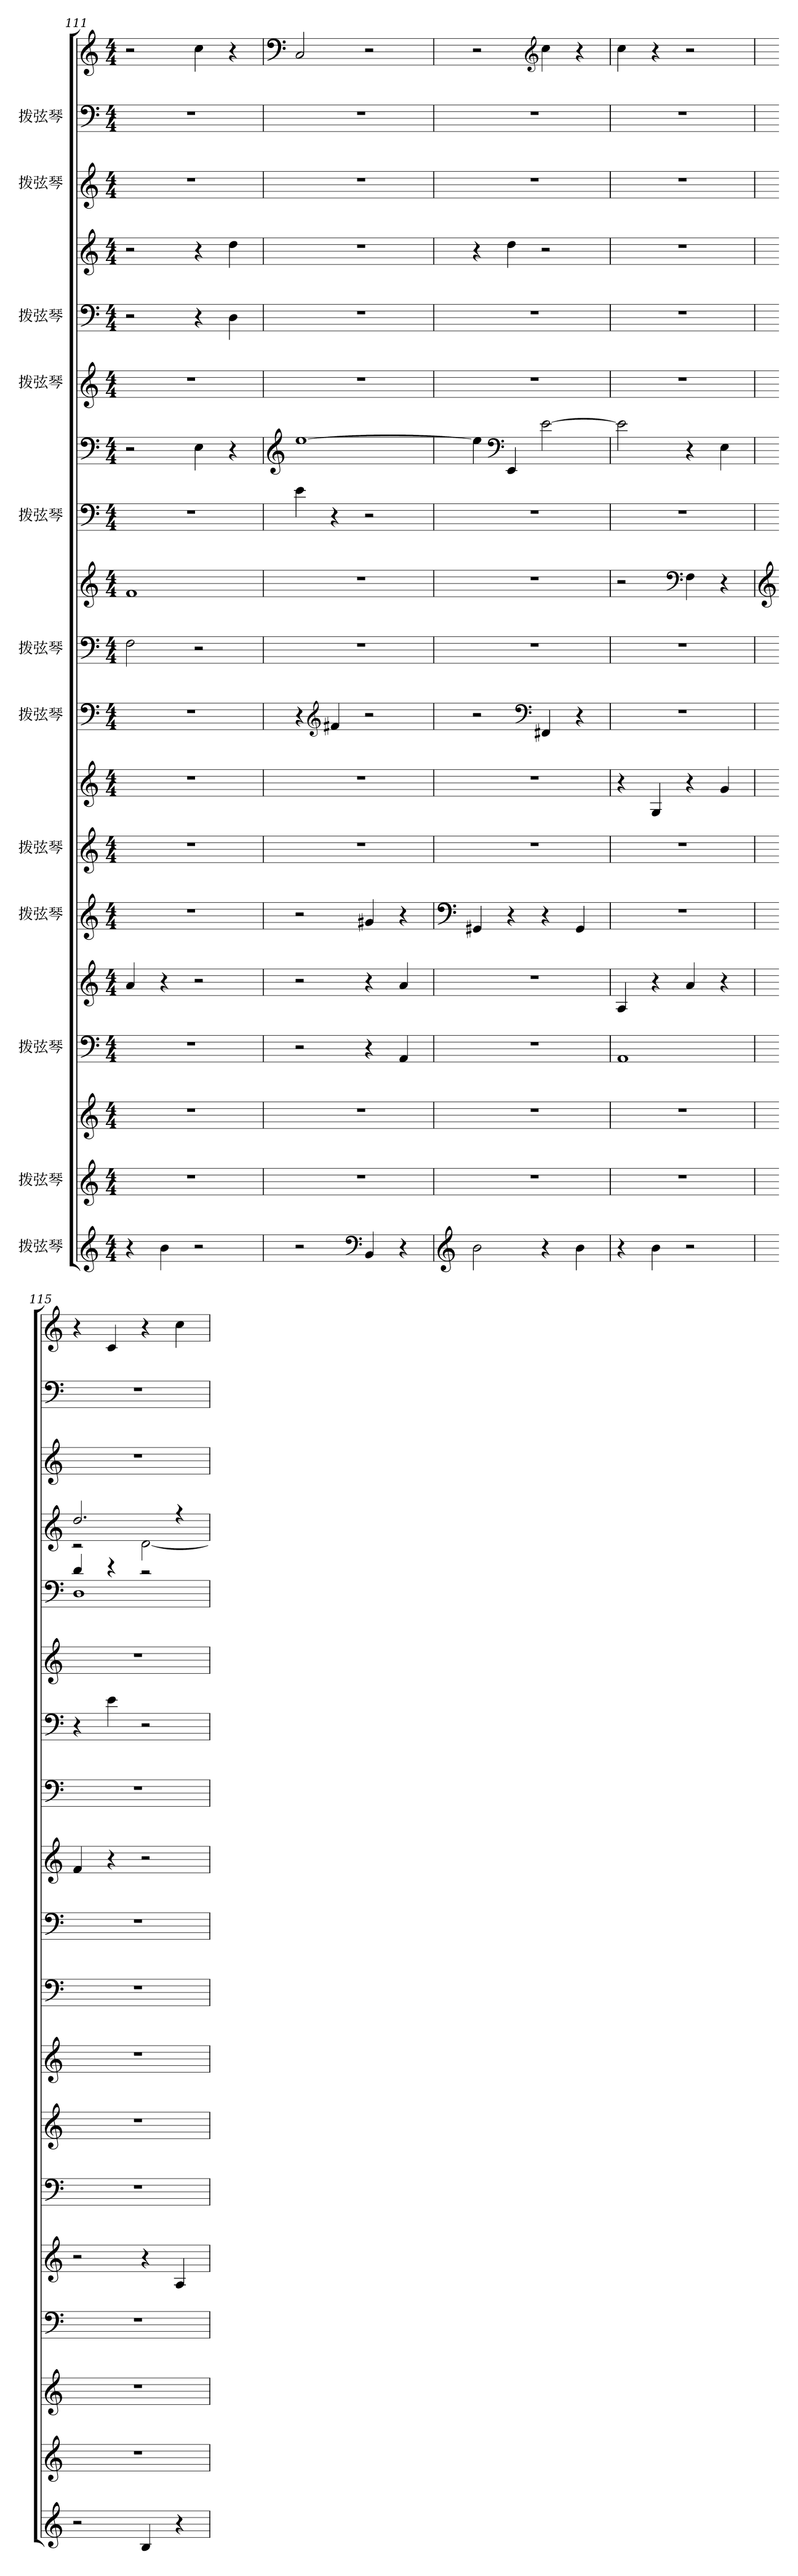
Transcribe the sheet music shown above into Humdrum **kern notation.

**kern	**kern	**kern	**kern	**kern	**kern	**kern	**kern	**kern	**kern	**kern	**kern	**kern	**kern	**kern	**kern	**kern	**kern	**kern
*part12	*part11	*part11	*part10	*part10	*part9	*part8	*part8	*part7	*part6	*part6	*part5	*part5	*part4	*part3	*part3	*part2	*part1	*part1
*staff19	*staff18	*staff17	*staff16	*staff15	*staff14	*staff13	*staff12	*staff11	*staff10	*staff9	*staff8	*staff7	*staff6	*staff5	*staff4	*staff3	*staff2	*staff1
*I"拨弦琴	*I"拨弦琴	*	*I"拨弦琴	*	*I"拨弦琴	*I"拨弦琴	*	*I"拨弦琴	*I"拨弦琴	*	*I"拨弦琴	*	*I"拨弦琴	*I"拨弦琴	*	*I"拨弦琴	*I"拨弦琴	*
*clefG2	*clefG2	*clefG2	*clefF4	*clefG2	*clefG2	*clefG2	*clefG2	*clefF4	*clefF4	*clefG2	*clefF4	*clefF4	*clefG2	*clefF4	*clefG2	*clefG2	*clefF4	*clefG2
*k[]	*k[]	*k[]	*k[]	*k[]	*k[]	*k[]	*k[]	*k[]	*k[]	*k[]	*k[]	*k[]	*k[]	*k[]	*k[]	*k[]	*k[]	*k[]
*M4/4	*M4/4	*M4/4	*M4/4	*M4/4	*M4/4	*M4/4	*M4/4	*M4/4	*M4/4	*M4/4	*M4/4	*M4/4	*M4/4	*M4/4	*M4/4	*M4/4	*M4/4	*M4/4
=111	=111	=111	=111	=111	=111	=111	=111	=111	=111	=111	=111	=111	=111	=111	=111	=111	=111	=111
4r	1r	1r	1r	4a/	1r	1r	1r	1r	2F\	1f	1r	2r	1r	2r	2r	1r	1r	2r
4b\	.	.	.	4r	.	.	.	.	.	.	.	.	.	.	.	.	.	.
2r	.	.	.	2r	.	.	.	.	2r	.	.	4E\	.	4r	4r	.	.	4cc\
.	.	.	.	.	.	.	.	.	.	.	.	4r	.	4D\	4dd\	.	.	4r
=112	=112	=112	=112	=112	=112	=112	=112	=112	=112	=112	=112	=112	=112	=112	=112	=112	=112	=112
*	*	*	*	*	*	*	*	*	*	*	*	*clefG2	*	*	*	*	*	*clefF4
2r	1r	1r	2r	2r	2r	1r	1r	4r	1r	1r	4e\	[1ee	1r	1r	1r	1r	1r	2C/
*	*	*	*	*	*	*	*	*clefG2	*	*	*	*	*	*	*	*	*	*
.	.	.	.	.	.	.	.	4f#X/	.	.	4r	.	.	.	.	.	.	.
*clefF4	*	*	*	*	*	*	*	*	*	*	*	*	*	*	*	*	*	*
4BB/	.	.	4r	4r	4g#X/	.	.	2r	.	.	2r	.	.	.	.	.	.	2r
4r	.	.	4AA/	4a/	4r	.	.	.	.	.	.	.	.	.	.	.	.	.
!!LO:PB:g=z
=113	=113	=113	=113	=113	=113	=113	=113	=113	=113	=113	=113	=113	=113	=113	=113	=113	=113	=113
*clefG2	*	*	*	*	*clefF4	*	*	*	*	*	*	*	*	*	*	*	*	*
2b\	1r	1r	1r	1r	4GG#X/	1r	1r	2r	1r	1r	1r	4ee\]	1r	1r	4r	1r	1r	2r
*	*	*	*	*	*	*	*	*	*	*	*	*clefF4	*	*	*	*	*	*
.	.	.	.	.	4r	.	.	.	.	.	.	4EE/	.	.	4dd\	.	.	.
*	*	*	*	*	*	*	*	*clefF4	*	*	*	*	*	*	*	*	*	*clefG2
4r	.	.	.	.	4r	.	.	4FF#X/	.	.	.	[2e\	.	.	2r	.	.	4cc\
4b\	.	.	.	.	4GG#/	.	.	4r	.	.	.	.	.	.	.	.	.	4r
=114	=114	=114	=114	=114	=114	=114	=114	=114	=114	=114	=114	=114	=114	=114	=114	=114	=114	=114
4r	1r	1r	1AA	4A/	1r	1r	4r	1r	1r	2r	1r	2e\]	1r	1r	1r	1r	1r	4cc\
4b\	.	.	.	4r	.	.	4G/	.	.	.	.	.	.	.	.	.	.	4r
*	*	*	*	*	*	*	*	*	*	*clefF4	*	*	*	*	*	*	*	*
2r	.	.	.	4a/	.	.	4r	.	.	4F\	.	4r	.	.	.	.	.	2r
.	.	.	.	4r	.	.	4g/	.	.	4r	.	4E\	.	.	.	.	.	.
=115	=115	=115	=115	=115	=115	=115	=115	=115	=115	=115	=115	=115	=115	=115	=115	=115	=115	=115
*	*	*	*	*	*	*	*	*	*	*clefG2	*	*	*	*	*	*	*	*
*	*	*	*	*	*	*	*	*	*	*	*	*	*	*^	*^	*	*	*
2r	1r	1r	1r	2r	1r	1r	1r	1r	1r	4f/	1r	4r	1r	4d/	1D	2.dd/	2r	1r	1r	4r
.	.	.	.	.	.	.	.	.	.	4r	.	4e\	.	4r	.	.	.	.	.	4c/
4B/	.	.	.	4r	.	.	.	.	.	2r	.	2r	.	2r	.	.	[2d\	.	.	4r
4r	.	.	.	4A/	.	.	.	.	.	.	.	.	.	.	.	4r	.	.	.	4cc\
*	*	*	*	*	*	*	*	*	*	*	*	*	*	*v	*v	*	*	*	*	*
*	*	*	*	*	*	*	*	*	*	*	*	*	*	*	*v	*v	*	*	*
=	=	=	=	=	=	=	=	=	=	=	=	=	=	=	=	=	=	=
*-	*-	*-	*-	*-	*-	*-	*-	*-	*-	*-	*-	*-	*-	*-	*-	*-	*-	*-
